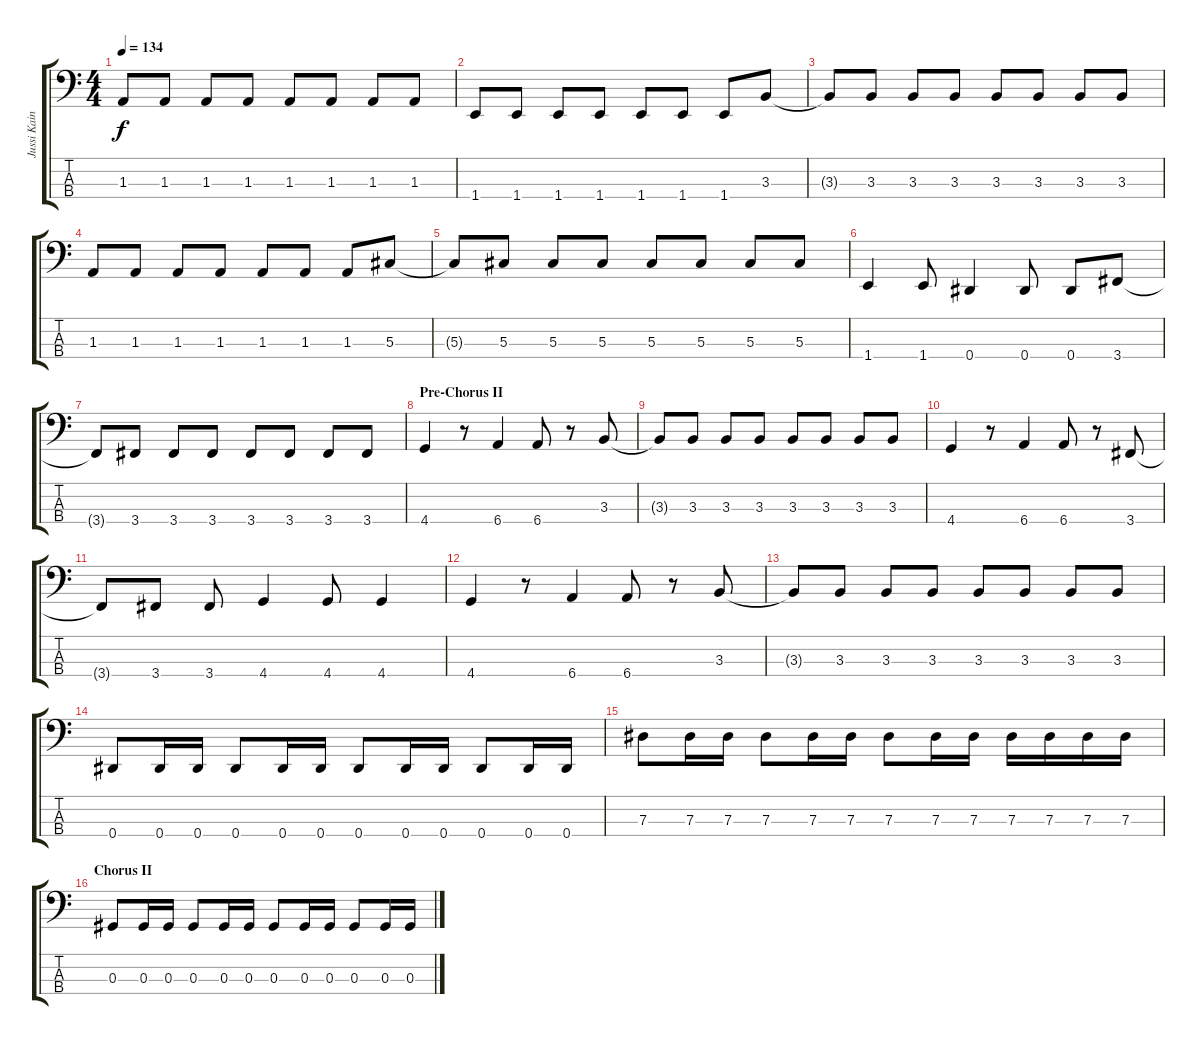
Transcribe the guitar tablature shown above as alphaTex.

\track ("Jussi Kainulainen - Bass" "Jussi Kain") {instrument electricbassfinger}
\staff {score tabs}
\tuning (Gb2 Db2 Ab1 Eb1) {hide}
\ts (4 4)
\tempo 134
\clef f4
\ks c
1.3{t}.8{dy f} 1.3.8 1.3.8 1.3.8 1.3.8 1.3.8 1.3.8 1.3.8 |
1.4.8 1.4.8 1.4.8 1.4.8 1.4.8 1.4.8 1.4.8 3.3.8 |
3.3{t}.8 3.3.8 3.3.8 3.3.8 3.3.8 3.3.8 3.3.8 3.3.8 |
1.3.8 1.3.8 1.3.8 1.3.8 1.3.8 1.3.8 1.3.8 5.3.8 |
5.3{t}.8 5.3.8 5.3.8 5.3.8 5.3.8 5.3.8 5.3.8 5.3.8 |
1.4.4 1.4.8 0.4.4 0.4.8 0.4.8 3.4.8 |
3.4{t}.8 3.4.8 3.4.8 3.4.8 3.4.8 3.4.8 3.4.8 3.4.8 |
\section ("" "Pre-Chorus II")
4.4.4 r.8 6.4.4 6.4.8 r.8 3.3.8 |
3.3{t}.8 3.3.8 3.3.8 3.3.8 3.3.8 3.3.8 3.3.8 3.3.8 |
4.4.4 r.8 6.4.4 6.4.8 r.8 3.4.8 |
3.4{t}.8 3.4.8 3.4.8 4.4.4 4.4.8 4.4.4 |
4.4.4 r.8 6.4.4 6.4.8 r.8 3.3.8 |
3.3{t}.8 3.3.8 3.3.8 3.3.8 3.3.8 3.3.8 3.3.8 3.3.8 |
0.4.8 0.4.16 0.4.16 0.4.8 0.4.16 0.4.16 0.4.8 0.4.16 0.4.16 0.4.8 0.4.16 0.4.16 |
7.3.8 7.3.16 7.3.16 7.3.8 7.3.16 7.3.16 7.3.8 7.3.16 7.3.16 7.3.16 7.3.16 7.3.16 7.3.16 |
\section ("" "Chorus II")
0.3.8 0.3.16 0.3.16 0.3.8 0.3.16 0.3.16 0.3.8 0.3.16 0.3.16 0.3.8 0.3.16 0.3.16
